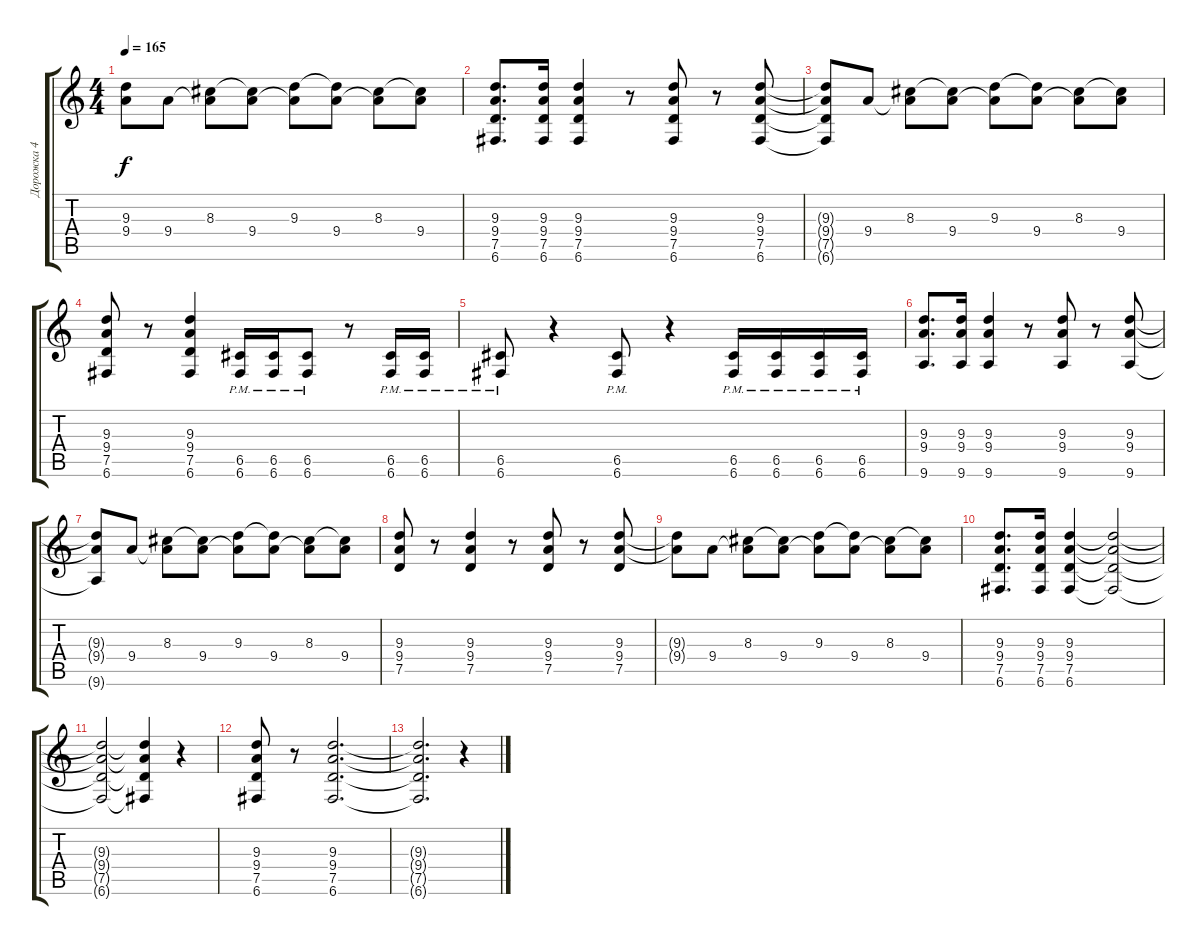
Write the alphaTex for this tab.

\track ("Дорожка 4" "Дорожка 4") {instrument distortionguitar}
\staff {score tabs}
\tuning (D4 A3 F3 C3 G2 C2) {hide}
\ts (4 4)
\tempo 165
\clef g2
\ks c
(9.3{t} 9.4{t}).8{dy f} 9.4.8 (8.3 9.4{t}).8 (8.3{t} 9.4).8 (9.3 9.4{t}).8 (9.3{t} 9.4).8 (8.3 9.4{t}).8 (8.3{t} 9.4).8 |
(9.3 9.4 7.5 6.6).8{d} (9.3 9.4 7.5 6.6).16 (9.3 9.4 7.5 6.6).4 r.8 (9.3 9.4 7.5 6.6).8 r.8 (9.3 9.4 7.5 6.6).8 |
(9.3{t} 9.4{t} 7.5{t} 6.6{t}).8 9.4.8 (8.3 9.4{t}).8 (8.3{t} 9.4).8 (9.3 9.4{t}).8 (9.3{t} 9.4).8 (8.3 9.4{t}).8 (8.3{t} 9.4).8 |
(9.3 9.4 7.5 6.6).8 r.8 (9.3 9.4 7.5 6.6).4 (6.5{pm} 6.6{pm}).16 (6.5{pm} 6.6{pm}).16 (6.5{pm} 6.6{pm}).8 r.8 (6.5{pm} 6.6{pm}).16 (6.5{pm} 6.6{pm}).16 |
(6.5{pm} 6.6{pm}).8 r.4 (6.5{pm} 6.6{pm}).8 r.4 (6.5{pm} 6.6{pm}).16 (6.5{pm} 6.6{pm}).16 (6.5{pm} 6.6{pm}).16 (6.5{pm} 6.6{pm}).16 |
(9.3 9.4 9.6).8{d} (9.3 9.4 9.6).16 (9.3 9.4 9.6).4 r.8 (9.3 9.4 9.6).8 r.8 (9.3 9.4 9.6).8 |
(9.3{t} 9.4{t} 9.6{t}).8 9.4.8 (8.3 9.4{t}).8 (8.3{t} 9.4).8 (9.3 9.4{t}).8 (9.3{t} 9.4).8 (8.3 9.4{t}).8 (8.3{t} 9.4).8 |
(9.3 9.4 7.5).8 r.8 (9.3 9.4 7.5).4 r.8 (9.3 9.4 7.5).8 r.8 (9.3 9.4 7.5).8 |
(9.3{t} 9.4{t}).8 9.4.8 (8.3 9.4{t}).8 (8.3{t} 9.4).8 (9.3 9.4{t}).8 (9.3{t} 9.4).8 (8.3 9.4{t}).8 (8.3{t} 9.4).8 |
(9.3 9.4 7.5 6.6).8{d} (9.3 9.4 7.5 6.6).16 (9.3 9.4 7.5 6.6).4 (9.3{t} 9.4{t} 7.5{t} 6.6{t}).2 |
(9.3{t} 9.4{t} 7.5{t} 6.6{t}).2 (9.3{t} 9.4{t} 7.5{t} 6.6{t}).4 r.4 |
(9.3 9.4 7.5 6.6).8 r.8 (9.3 9.4 7.5 6.6).2{d} |
(9.3{t} 9.4{t} 7.5{t} 6.6{t}).2{d} r.4
